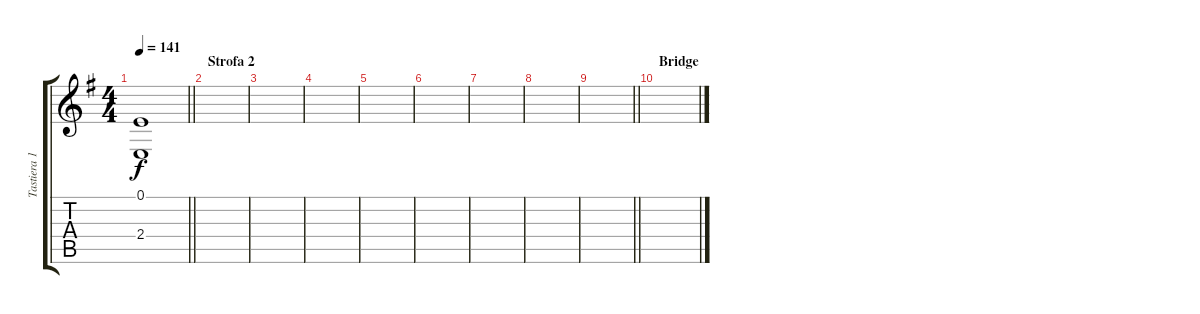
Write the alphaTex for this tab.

\track ("Tastiera 1" "Tastiera 1") {instrument stringensemble2}
\staff {score tabs}
\tuning (E4 B3 G3 D3 A2 E2) {hide}
\ts (4 4)
\tempo 141
\clef g2
\barLineRight lightlight
\ks eminor
(0.1 2.4).1{dy f} |
\section ("" "Strofa 2")
|
|
|
|
|
|
|
\barLineRight lightlight
|
\section ("" "Bridge")
